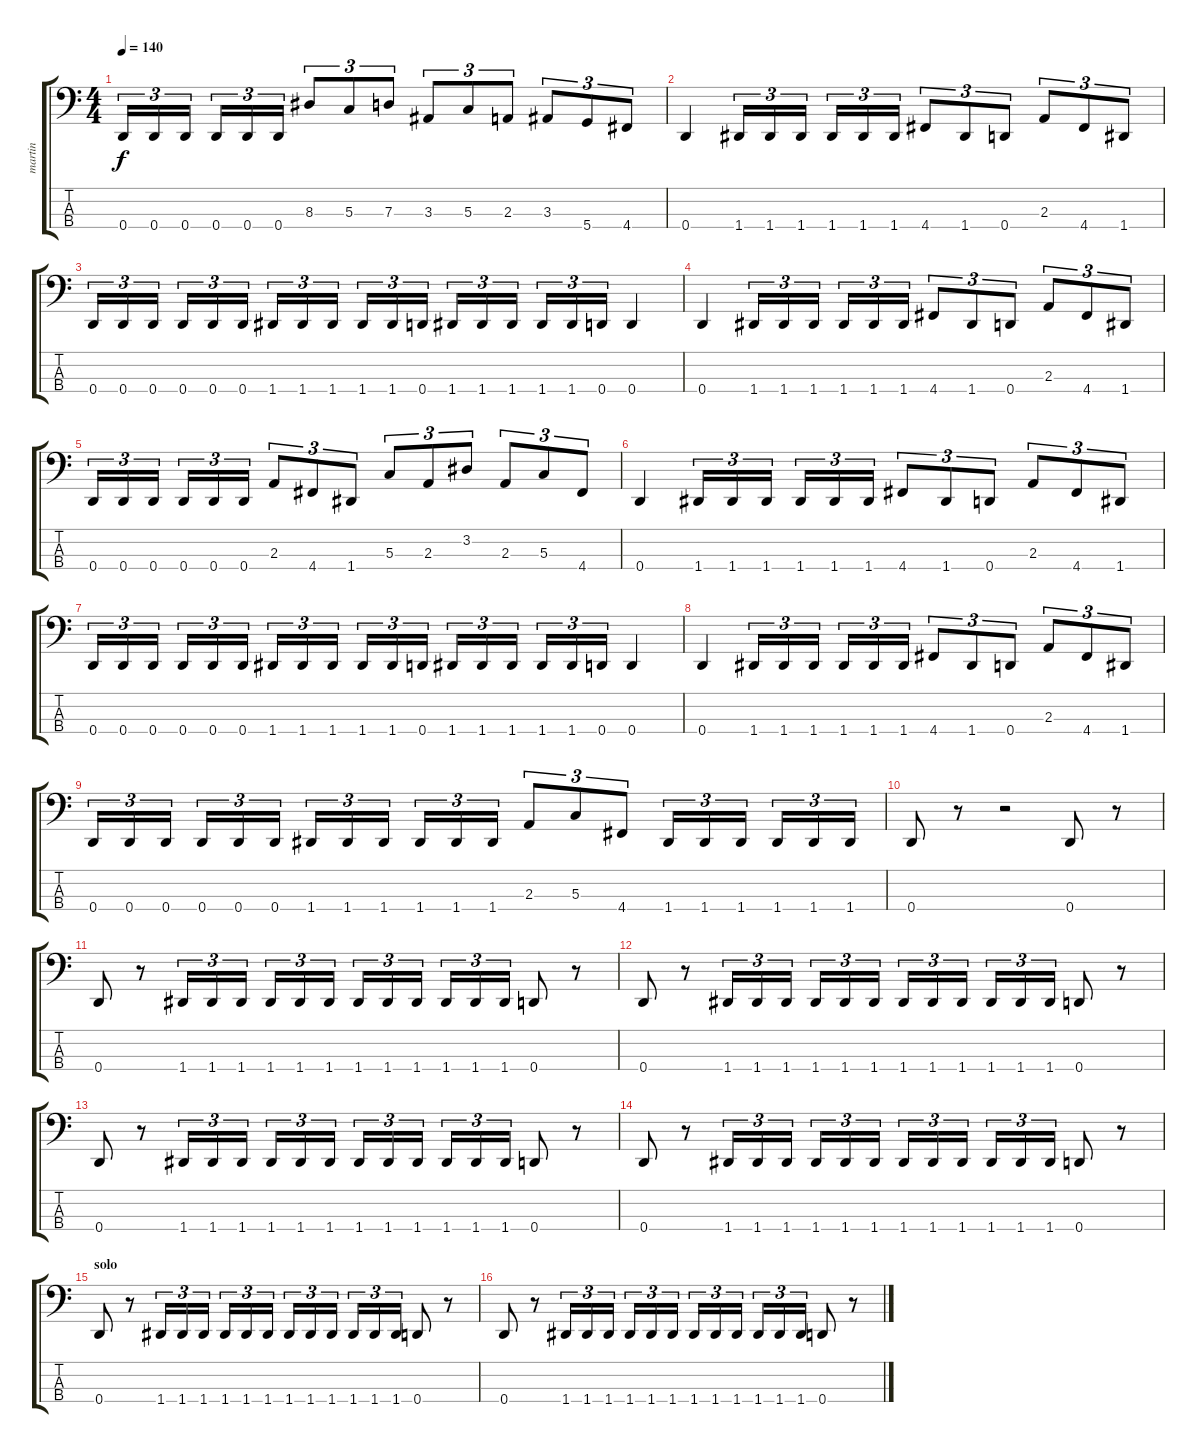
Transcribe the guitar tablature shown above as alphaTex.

\track ("martin" "martin") {instrument electricbasspick}
\staff {score tabs}
\tuning (F2 C2 G1 D1) {hide}
\ts (4 4)
\tempo 140
\clef f4
\ks c
0.4.16{tu (3 2) dy f} 0.4.16{tu (3 2)} 0.4.16{tu (3 2)} 0.4.16{tu (3 2)} 0.4.16{tu (3 2)} 0.4.16{tu (3 2)} 8.3.8{tu (3 2)} 5.3.8{tu (3 2)} 7.3.8{tu (3 2)} 3.3.8{tu (3 2)} 5.3.8{tu (3 2)} 2.3.8{tu (3 2)} 3.3.8{tu (3 2)} 5.4.8{tu (3 2)} 4.4.8{tu (3 2)} |
0.4.4 1.4.16{tu (3 2)} 1.4.16{tu (3 2)} 1.4.16{tu (3 2)} 1.4.16{tu (3 2)} 1.4.16{tu (3 2)} 1.4.16{tu (3 2)} 4.4.8{tu (3 2)} 1.4.8{tu (3 2)} 0.4.8{tu (3 2)} 2.3.8{tu (3 2)} 4.4.8{tu (3 2)} 1.4.8{tu (3 2)} |
0.4.16{tu (3 2)} 0.4.16{tu (3 2)} 0.4.16{tu (3 2)} 0.4.16{tu (3 2)} 0.4.16{tu (3 2)} 0.4.16{tu (3 2)} 1.4.16{tu (3 2)} 1.4.16{tu (3 2)} 1.4.16{tu (3 2)} 1.4.16{tu (3 2)} 1.4.16{tu (3 2)} 0.4.16{tu (3 2)} 1.4.16{tu (3 2)} 1.4.16{tu (3 2)} 1.4.16{tu (3 2)} 1.4.16{tu (3 2)} 1.4.16{tu (3 2)} 0.4.16{tu (3 2)} 0.4.4 |
0.4.4 1.4.16{tu (3 2)} 1.4.16{tu (3 2)} 1.4.16{tu (3 2)} 1.4.16{tu (3 2)} 1.4.16{tu (3 2)} 1.4.16{tu (3 2)} 4.4.8{tu (3 2)} 1.4.8{tu (3 2)} 0.4.8{tu (3 2)} 2.3.8{tu (3 2)} 4.4.8{tu (3 2)} 1.4.8{tu (3 2)} |
0.4.16{tu (3 2)} 0.4.16{tu (3 2)} 0.4.16{tu (3 2)} 0.4.16{tu (3 2)} 0.4.16{tu (3 2)} 0.4.16{tu (3 2)} 2.3.8{tu (3 2)} 4.4.8{tu (3 2)} 1.4.8{tu (3 2)} 5.3.8{tu (3 2)} 2.3.8{tu (3 2)} 3.2.8{tu (3 2)} 2.3.8{tu (3 2)} 5.3.8{tu (3 2)} 4.4.8{tu (3 2)} |
0.4.4 1.4.16{tu (3 2)} 1.4.16{tu (3 2)} 1.4.16{tu (3 2)} 1.4.16{tu (3 2)} 1.4.16{tu (3 2)} 1.4.16{tu (3 2)} 4.4.8{tu (3 2)} 1.4.8{tu (3 2)} 0.4.8{tu (3 2)} 2.3.8{tu (3 2)} 4.4.8{tu (3 2)} 1.4.8{tu (3 2)} |
0.4.16{tu (3 2)} 0.4.16{tu (3 2)} 0.4.16{tu (3 2)} 0.4.16{tu (3 2)} 0.4.16{tu (3 2)} 0.4.16{tu (3 2)} 1.4.16{tu (3 2)} 1.4.16{tu (3 2)} 1.4.16{tu (3 2)} 1.4.16{tu (3 2)} 1.4.16{tu (3 2)} 0.4.16{tu (3 2)} 1.4.16{tu (3 2)} 1.4.16{tu (3 2)} 1.4.16{tu (3 2)} 1.4.16{tu (3 2)} 1.4.16{tu (3 2)} 0.4.16{tu (3 2)} 0.4.4 |
0.4.4 1.4.16{tu (3 2)} 1.4.16{tu (3 2)} 1.4.16{tu (3 2)} 1.4.16{tu (3 2)} 1.4.16{tu (3 2)} 1.4.16{tu (3 2)} 4.4.8{tu (3 2)} 1.4.8{tu (3 2)} 0.4.8{tu (3 2)} 2.3.8{tu (3 2)} 4.4.8{tu (3 2)} 1.4.8{tu (3 2)} |
0.4.16{tu (3 2)} 0.4.16{tu (3 2)} 0.4.16{tu (3 2)} 0.4.16{tu (3 2)} 0.4.16{tu (3 2)} 0.4.16{tu (3 2)} 1.4.16{tu (3 2)} 1.4.16{tu (3 2)} 1.4.16{tu (3 2)} 1.4.16{tu (3 2)} 1.4.16{tu (3 2)} 1.4.16{tu (3 2)} 2.3.8{tu (3 2)} 5.3.8{tu (3 2)} 4.4.8{tu (3 2)} 1.4.16{tu (3 2)} 1.4.16{tu (3 2)} 1.4.16{tu (3 2)} 1.4.16{tu (3 2)} 1.4.16{tu (3 2)} 1.4.16{tu (3 2)} |
\section ("" "")
0.4.8 r.8 r.2 0.4.8 r.8 |
0.4.8 r.8 1.4.16{tu (3 2)} 1.4.16{tu (3 2)} 1.4.16{tu (3 2)} 1.4.16{tu (3 2)} 1.4.16{tu (3 2)} 1.4.16{tu (3 2)} 1.4.16{tu (3 2)} 1.4.16{tu (3 2)} 1.4.16{tu (3 2)} 1.4.16{tu (3 2)} 1.4.16{tu (3 2)} 1.4.16{tu (3 2)} 0.4.8 r.8 |
0.4.8 r.8 1.4.16{tu (3 2)} 1.4.16{tu (3 2)} 1.4.16{tu (3 2)} 1.4.16{tu (3 2)} 1.4.16{tu (3 2)} 1.4.16{tu (3 2)} 1.4.16{tu (3 2)} 1.4.16{tu (3 2)} 1.4.16{tu (3 2)} 1.4.16{tu (3 2)} 1.4.16{tu (3 2)} 1.4.16{tu (3 2)} 0.4.8 r.8 |
0.4.8 r.8 1.4.16{tu (3 2)} 1.4.16{tu (3 2)} 1.4.16{tu (3 2)} 1.4.16{tu (3 2)} 1.4.16{tu (3 2)} 1.4.16{tu (3 2)} 1.4.16{tu (3 2)} 1.4.16{tu (3 2)} 1.4.16{tu (3 2)} 1.4.16{tu (3 2)} 1.4.16{tu (3 2)} 1.4.16{tu (3 2)} 0.4.8 r.8 |
0.4.8 r.8 1.4.16{tu (3 2)} 1.4.16{tu (3 2)} 1.4.16{tu (3 2)} 1.4.16{tu (3 2)} 1.4.16{tu (3 2)} 1.4.16{tu (3 2)} 1.4.16{tu (3 2)} 1.4.16{tu (3 2)} 1.4.16{tu (3 2)} 1.4.16{tu (3 2)} 1.4.16{tu (3 2)} 1.4.16{tu (3 2)} 0.4.8 r.8 |
\section ("" "solo")
0.4.8 r.8 1.4.16{tu (3 2)} 1.4.16{tu (3 2)} 1.4.16{tu (3 2)} 1.4.16{tu (3 2)} 1.4.16{tu (3 2)} 1.4.16{tu (3 2)} 1.4.16{tu (3 2)} 1.4.16{tu (3 2)} 1.4.16{tu (3 2)} 1.4.16{tu (3 2)} 1.4.16{tu (3 2)} 1.4.16{tu (3 2)} 0.4.8 r.8 |
0.4.8 r.8 1.4.16{tu (3 2)} 1.4.16{tu (3 2)} 1.4.16{tu (3 2)} 1.4.16{tu (3 2)} 1.4.16{tu (3 2)} 1.4.16{tu (3 2)} 1.4.16{tu (3 2)} 1.4.16{tu (3 2)} 1.4.16{tu (3 2)} 1.4.16{tu (3 2)} 1.4.16{tu (3 2)} 1.4.16{tu (3 2)} 0.4.8 r.8
